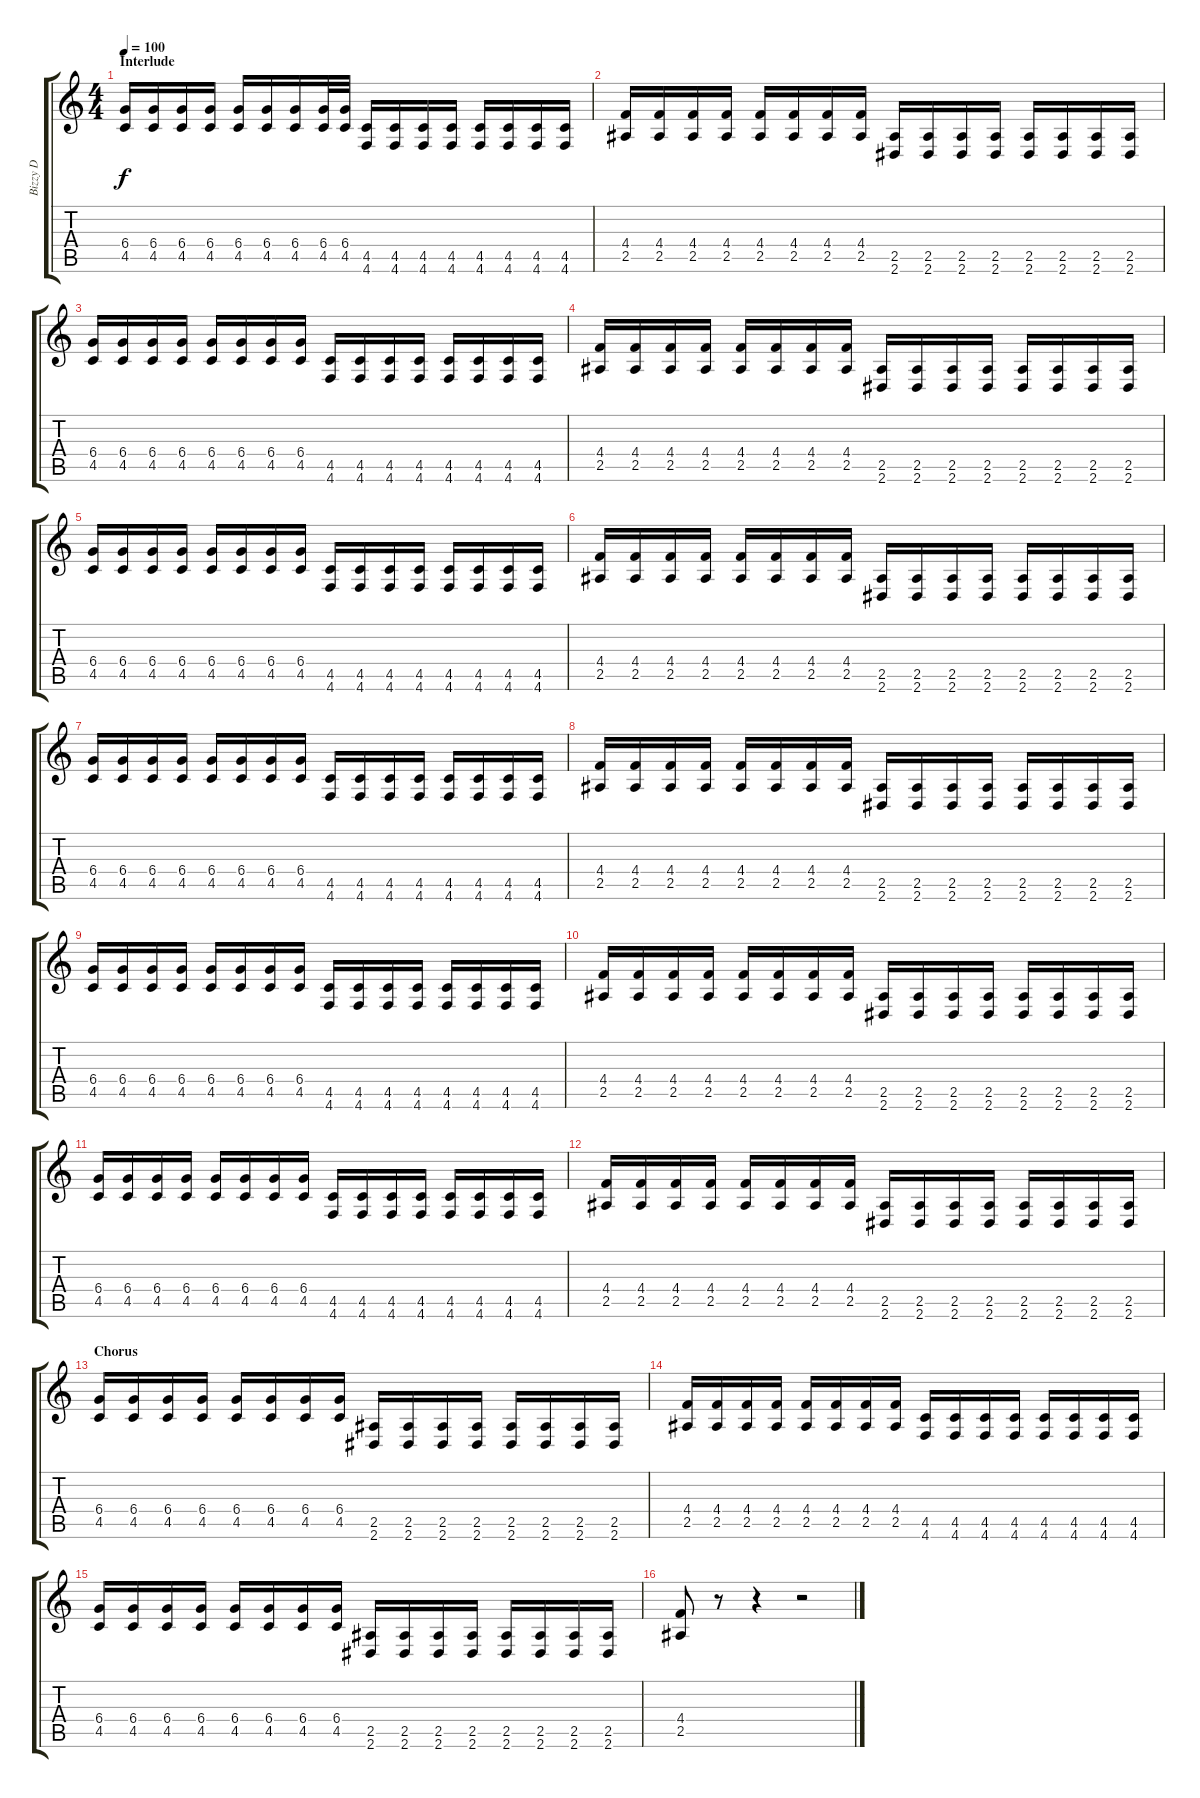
\track ("Bizzy D" "Bizzy D") {instrument distortionguitar}
\staff {score tabs}
\tuning (Eb4 Bb3 Gb3 Db3 Ab2 Db2) {hide}
\ts (4 4)
\section ("" "Interlude")
\tempo 100
\clef g2
\ks c
(6.4 4.5).16{dy f} (6.4 4.5).16 (6.4 4.5).16 (6.4 4.5).16 (6.4 4.5).16 (6.4 4.5).16 (6.4 4.5).16 (6.4 4.5).32 (6.4 4.5).32 (4.5 4.6).16 (4.5 4.6).16 (4.5 4.6).16 (4.5 4.6).16 (4.5 4.6).16 (4.5 4.6).16 (4.5 4.6).16 (4.5 4.6).16 |
(4.4 2.5).16 (4.4 2.5).16 (4.4 2.5).16 (4.4 2.5).16 (4.4 2.5).16 (4.4 2.5).16 (4.4 2.5).16 (4.4 2.5).16 (2.5 2.6).16 (2.5 2.6).16 (2.5 2.6).16 (2.5 2.6).16 (2.5 2.6).16 (2.5 2.6).16 (2.5 2.6).16 (2.5 2.6).16 |
(6.4 4.5).16 (6.4 4.5).16 (6.4 4.5).16 (6.4 4.5).16 (6.4 4.5).16 (6.4 4.5).16 (6.4 4.5).16 (6.4 4.5).16 (4.5 4.6).16 (4.5 4.6).16 (4.5 4.6).16 (4.5 4.6).16 (4.5 4.6).16 (4.5 4.6).16 (4.5 4.6).16 (4.5 4.6).16 |
(4.4 2.5).16 (4.4 2.5).16 (4.4 2.5).16 (4.4 2.5).16 (4.4 2.5).16 (4.4 2.5).16 (4.4 2.5).16 (4.4 2.5).16 (2.5 2.6).16 (2.5 2.6).16 (2.5 2.6).16 (2.5 2.6).16 (2.5 2.6).16 (2.5 2.6).16 (2.5 2.6).16 (2.5 2.6).16 |
(6.4 4.5).16 (6.4 4.5).16 (6.4 4.5).16 (6.4 4.5).16 (6.4 4.5).16 (6.4 4.5).16 (6.4 4.5).16 (6.4 4.5).16 (4.5 4.6).16 (4.5 4.6).16 (4.5 4.6).16 (4.5 4.6).16 (4.5 4.6).16 (4.5 4.6).16 (4.5 4.6).16 (4.5 4.6).16 |
(4.4 2.5).16 (4.4 2.5).16 (4.4 2.5).16 (4.4 2.5).16 (4.4 2.5).16 (4.4 2.5).16 (4.4 2.5).16 (4.4 2.5).16 (2.5 2.6).16 (2.5 2.6).16 (2.5 2.6).16 (2.5 2.6).16 (2.5 2.6).16 (2.5 2.6).16 (2.5 2.6).16 (2.5 2.6).16 |
(6.4 4.5).16 (6.4 4.5).16 (6.4 4.5).16 (6.4 4.5).16 (6.4 4.5).16 (6.4 4.5).16 (6.4 4.5).16 (6.4 4.5).16 (4.5 4.6).16 (4.5 4.6).16 (4.5 4.6).16 (4.5 4.6).16 (4.5 4.6).16 (4.5 4.6).16 (4.5 4.6).16 (4.5 4.6).16 |
(4.4 2.5).16 (4.4 2.5).16 (4.4 2.5).16 (4.4 2.5).16 (4.4 2.5).16 (4.4 2.5).16 (4.4 2.5).16 (4.4 2.5).16 (2.5 2.6).16 (2.5 2.6).16 (2.5 2.6).16 (2.5 2.6).16 (2.5 2.6).16 (2.5 2.6).16 (2.5 2.6).16 (2.5 2.6).16 |
(6.4 4.5).16 (6.4 4.5).16 (6.4 4.5).16 (6.4 4.5).16 (6.4 4.5).16 (6.4 4.5).16 (6.4 4.5).16 (6.4 4.5).16 (4.5 4.6).16 (4.5 4.6).16 (4.5 4.6).16 (4.5 4.6).16 (4.5 4.6).16 (4.5 4.6).16 (4.5 4.6).16 (4.5 4.6).16 |
(4.4 2.5).16 (4.4 2.5).16 (4.4 2.5).16 (4.4 2.5).16 (4.4 2.5).16 (4.4 2.5).16 (4.4 2.5).16 (4.4 2.5).16 (2.5 2.6).16 (2.5 2.6).16 (2.5 2.6).16 (2.5 2.6).16 (2.5 2.6).16 (2.5 2.6).16 (2.5 2.6).16 (2.5 2.6).16 |
(6.4 4.5).16 (6.4 4.5).16 (6.4 4.5).16 (6.4 4.5).16 (6.4 4.5).16 (6.4 4.5).16 (6.4 4.5).16 (6.4 4.5).16 (4.5 4.6).16 (4.5 4.6).16 (4.5 4.6).16 (4.5 4.6).16 (4.5 4.6).16 (4.5 4.6).16 (4.5 4.6).16 (4.5 4.6).16 |
(4.4 2.5).16 (4.4 2.5).16 (4.4 2.5).16 (4.4 2.5).16 (4.4 2.5).16 (4.4 2.5).16 (4.4 2.5).16 (4.4 2.5).16 (2.5 2.6).16 (2.5 2.6).16 (2.5 2.6).16 (2.5 2.6).16 (2.5 2.6).16 (2.5 2.6).16 (2.5 2.6).16 (2.5 2.6).16 |
\section ("" "Chorus")
(6.4 4.5).16 (6.4 4.5).16 (6.4 4.5).16 (6.4 4.5).16 (6.4 4.5).16 (6.4 4.5).16 (6.4 4.5).16 (6.4 4.5).16 (2.5 2.6).16 (2.5 2.6).16 (2.5 2.6).16 (2.5 2.6).16 (2.5 2.6).16 (2.5 2.6).16 (2.5 2.6).16 (2.5 2.6).16 |
(4.4 2.5).16 (4.4 2.5).16 (4.4 2.5).16 (4.4 2.5).16 (4.4 2.5).16 (4.4 2.5).16 (4.4 2.5).16 (4.4 2.5).16 (4.5 4.6).16 (4.5 4.6).16 (4.5 4.6).16 (4.5 4.6).16 (4.5 4.6).16 (4.5 4.6).16 (4.5 4.6).16 (4.5 4.6).16 |
(6.4 4.5).16 (6.4 4.5).16 (6.4 4.5).16 (6.4 4.5).16 (6.4 4.5).16 (6.4 4.5).16 (6.4 4.5).16 (6.4 4.5).16 (2.5 2.6).16 (2.5 2.6).16 (2.5 2.6).16 (2.5 2.6).16 (2.5 2.6).16 (2.5 2.6).16 (2.5 2.6).16 (2.5 2.6).16 |
(4.4 2.5).8 r.8 r.4 r.2
